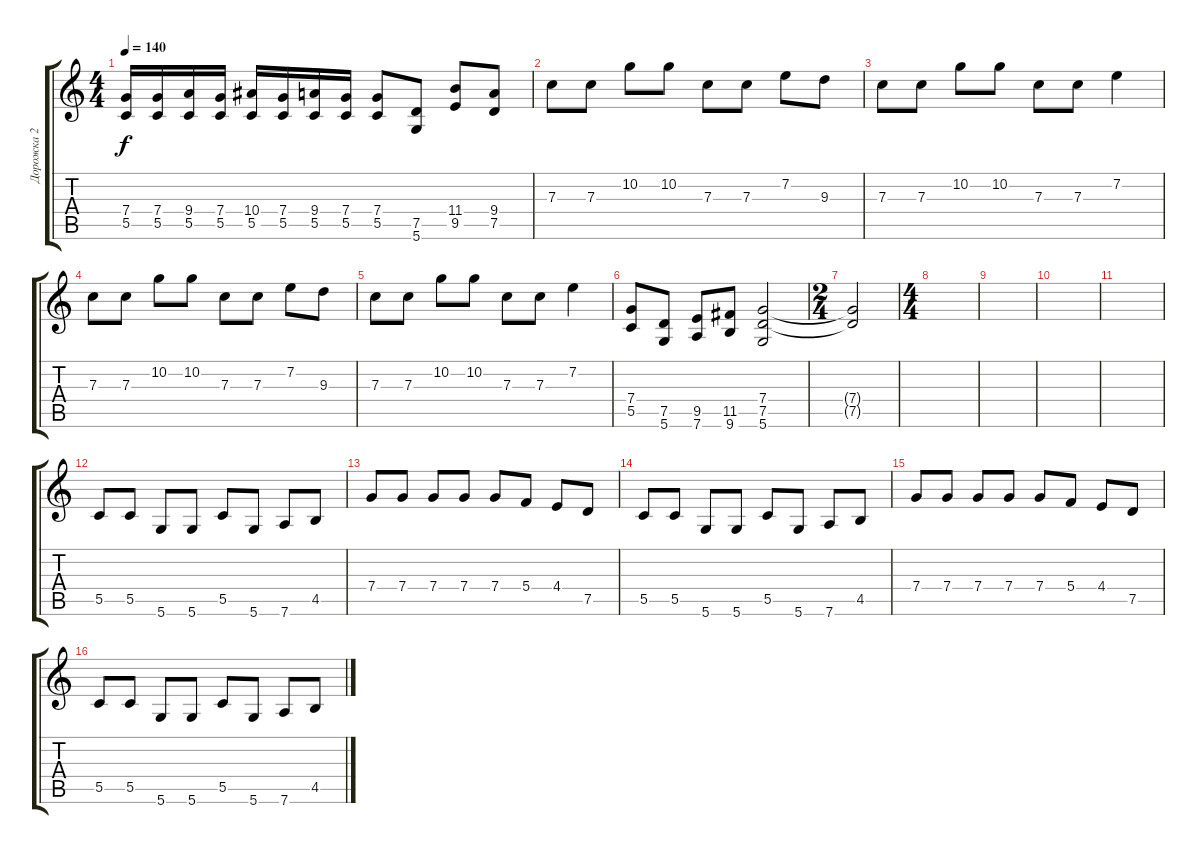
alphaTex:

\track ("Дорожка 2" "Дорожка 2") {instrument distortionguitar}
\staff {score tabs}
\tuning (D4 A3 F3 C3 G2 D2) {hide}
\ts (4 4)
\tempo 140
\clef g2
\ks c
(7.4 5.5).16{dy f} (7.4 5.5).16 (9.4 5.5).16 (7.4 5.5).16 (10.4 5.5).16 (7.4 5.5).16 (9.4 5.5).16 (7.4 5.5).16 (7.4 5.5).8 (7.5 5.6).8 (11.4 9.5).8 (9.4 7.5).8 |
7.3.8 7.3.8 10.2.8 10.2.8 7.3.8 7.3.8 7.2.8 9.3.8 |
7.3.8 7.3.8 10.2.8 10.2.8 7.3.8 7.3.8 7.2.4 |
7.3.8 7.3.8 10.2.8 10.2.8 7.3.8 7.3.8 7.2.8 9.3.8 |
7.3.8 7.3.8 10.2.8 10.2.8 7.3.8 7.3.8 7.2.4 |
(7.4 5.5).8 (7.5 5.6).8 (9.5 7.6).8 (11.5 9.6).8 (7.4 7.5 5.6).2 |
\ts (2 4)
(7.4{t} 7.5{t}).2 |
\ts (4 4)
|
|
|
|
5.5.8 5.5.8 5.6.8 5.6.8 5.5.8 5.6.8 7.6.8 4.5.8 |
7.4.8 7.4.8 7.4.8 7.4.8 7.4.8 5.4.8 4.4.8 7.5.8 |
5.5.8 5.5.8 5.6.8 5.6.8 5.5.8 5.6.8 7.6.8 4.5.8 |
7.4.8 7.4.8 7.4.8 7.4.8 7.4.8 5.4.8 4.4.8 7.5.8 |
5.5.8 5.5.8 5.6.8 5.6.8 5.5.8 5.6.8 7.6.8 4.5.8
